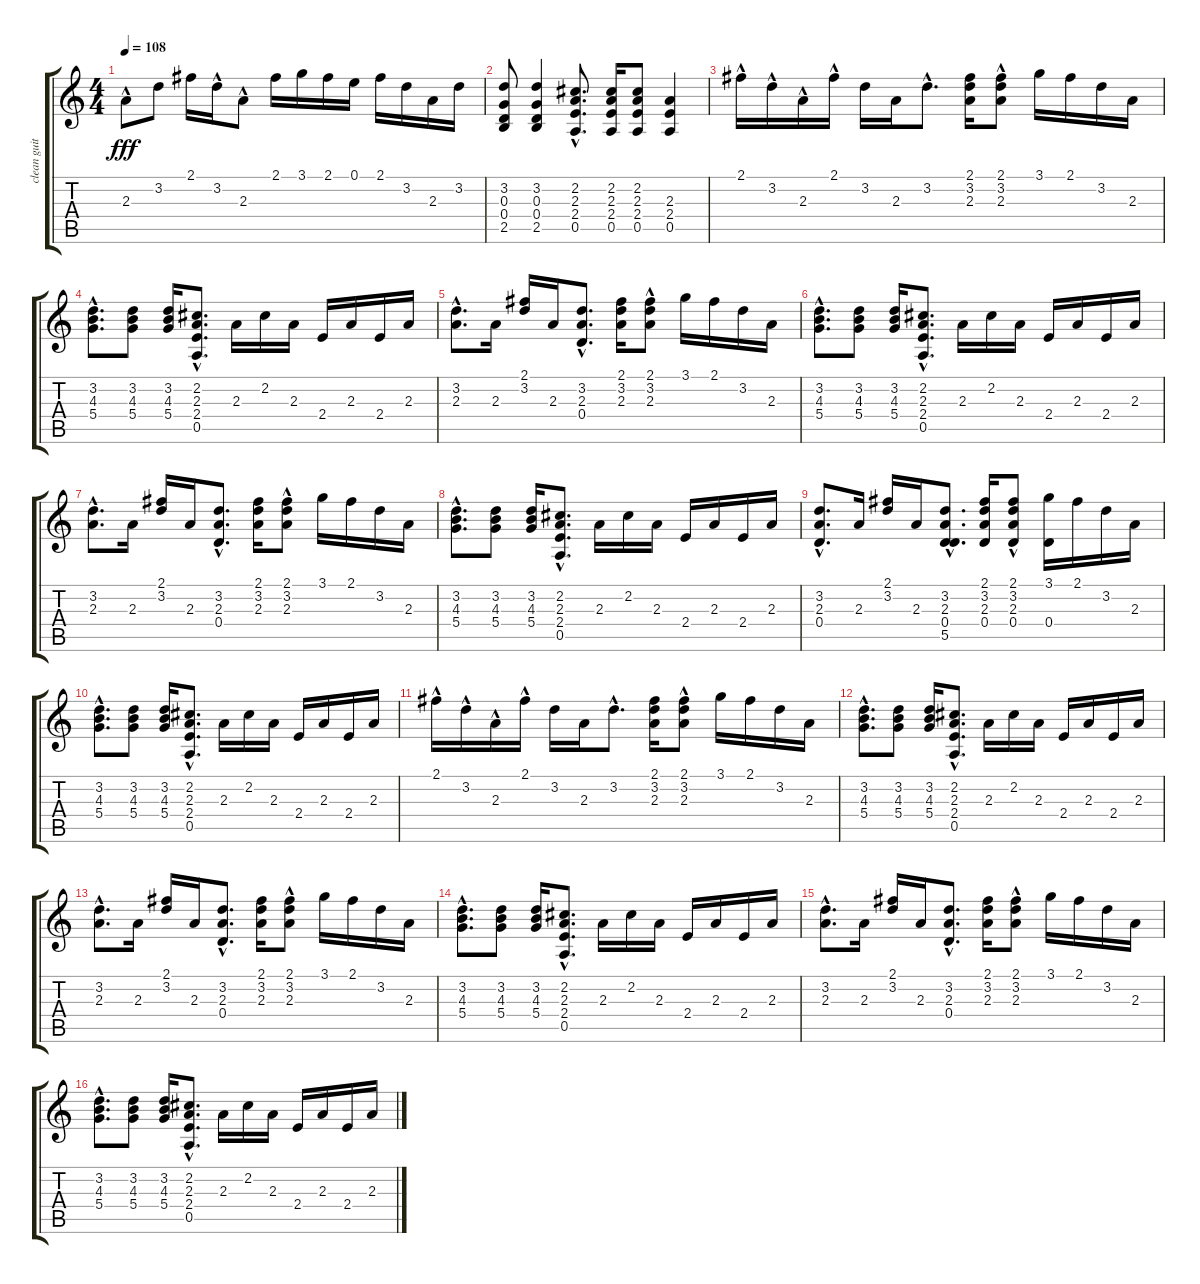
\track ("clean guitar" "clean guit") {instrument electricguitarclean}
\staff {score tabs}
\tuning (E4 B3 G3 D3 A2 E2) {hide}
\ts (4 4)
\tempo 108
\clef g2
\ks c
2.3{hac}.8{dy fff} 3.2.8 2.1.16 3.2{hac}.16 2.3{hac}.8 2.1.16 3.1.16 2.1.16 0.1.16 2.1.16 3.2.16 2.3.16 3.2.16 |
(3.2 0.3 0.4 2.5).8 (3.2 0.3 0.4 2.5).4 (2.2{hac} 2.3{hac} 2.4{hac} 0.5{hac}).8{d} (2.2 2.3 2.4 0.5).16 (2.2 2.3 2.4 0.5).8 (2.3 2.4 0.5).4 |
2.1{hac}.16{volume 12} 3.2{hac}.16 2.3{hac}.16 2.1{hac}.16 3.2.16 2.3.16 3.2{hac}.8{d} (2.1 3.2 2.3).16 (2.1 3.2{hac} 2.3).8 3.1.16 2.1.16 3.2.16 2.3.16 |
(3.2{hac} 4.3{hac} 5.4{hac}).8{d} (3.2 4.3 5.4).8 (3.2 4.3 5.4).16 (2.2 2.3{hac} 2.4{hac} 0.5{hac}).8{d} 2.3.16 2.2.16 2.3.16 2.4.16 2.3.16 2.4.16 2.3.16 |
(3.2{hac} 2.3{hac}).8{d} 2.3.16 (2.1 3.2).16 2.3.16 (3.2{hac} 2.3{hac} 0.4).8{d} (2.1 3.2 2.3).16 (2.1 3.2{hac} 2.3).8 3.1.16 2.1.16 3.2.16 2.3.16 |
(3.2{hac} 4.3{hac} 5.4{hac}).8{d} (3.2 4.3 5.4).8 (3.2 4.3 5.4).16 (2.2 2.3{hac} 2.4{hac} 0.5{hac}).8{d} 2.3.16 2.2.16 2.3.16 2.4.16 2.3.16 2.4.16 2.3.16 |
(3.2{hac} 2.3{hac}).8{d} 2.3.16 (2.1 3.2).16 2.3.16 (3.2{hac} 2.3{hac} 0.4).8{d} (2.1 3.2 2.3).16 (2.1 3.2{hac} 2.3).8 3.1.16 2.1.16 3.2.16 2.3.16 |
(3.2{hac} 4.3{hac} 5.4{hac}).8{d} (3.2 4.3 5.4).8 (3.2 4.3 5.4).16 (2.2 2.3{hac} 2.4{hac} 0.5{hac}).8{d} 2.3.16 2.2.16 2.3.16 2.4.16 2.3.16 2.4.16 2.3.16 |
(3.2{hac} 2.3{hac} 0.4).8{d} 2.3.16 (2.1 3.2).16 2.3.16 (3.2{hac} 2.3{hac} 0.4{hac} 5.5{hac}).8{d} (2.1 3.2 2.3 0.4).16 (2.1 3.2{hac} 2.3 0.4).8 (3.1 0.4).16 2.1.16 3.2.16 2.3.16 |
(3.2{hac} 4.3{hac} 5.4{hac}).8{d} (3.2 4.3 5.4).8 (3.2 4.3 5.4).16 (2.2 2.3{hac} 2.4{hac} 0.5{hac}).8{d} 2.3.16 2.2.16 2.3.16 2.4.16 2.3.16 2.4.16 2.3.16 |
2.1{hac}.16 3.2{hac}.16 2.3{hac}.16 2.1{hac}.16 3.2.16 2.3.16 3.2{hac}.8{d} (2.1 3.2 2.3).16 (2.1 3.2{hac} 2.3).8 3.1.16 2.1.16 3.2.16 2.3.16 |
(3.2{hac} 4.3{hac} 5.4{hac}).8{d} (3.2 4.3 5.4).8 (3.2 4.3 5.4).16 (2.2 2.3{hac} 2.4{hac} 0.5{hac}).8{d} 2.3.16 2.2.16 2.3.16 2.4.16 2.3.16 2.4.16 2.3.16 |
(3.2{hac} 2.3{hac}).8{d} 2.3.16 (2.1 3.2).16 2.3.16 (3.2{hac} 2.3{hac} 0.4).8{d} (2.1 3.2 2.3).16 (2.1 3.2{hac} 2.3).8 3.1.16 2.1.16 3.2.16 2.3.16 |
(3.2{hac} 4.3{hac} 5.4{hac}).8{d} (3.2 4.3 5.4).8 (3.2 4.3 5.4).16 (2.2 2.3{hac} 2.4{hac} 0.5{hac}).8{d} 2.3.16 2.2.16 2.3.16 2.4.16 2.3.16 2.4.16 2.3.16 |
(3.2{hac} 2.3{hac}).8{d} 2.3.16 (2.1 3.2).16 2.3.16 (3.2{hac} 2.3{hac} 0.4).8{d} (2.1 3.2 2.3).16 (2.1 3.2{hac} 2.3).8 3.1.16 2.1.16 3.2.16 2.3.16 |
(3.2{hac} 4.3{hac} 5.4{hac}).8{d} (3.2 4.3 5.4).8 (3.2 4.3 5.4).16 (2.2 2.3{hac} 2.4{hac} 0.5{hac}).8{d} 2.3.16 2.2.16 2.3.16 2.4.16 2.3.16 2.4.16 2.3.16
